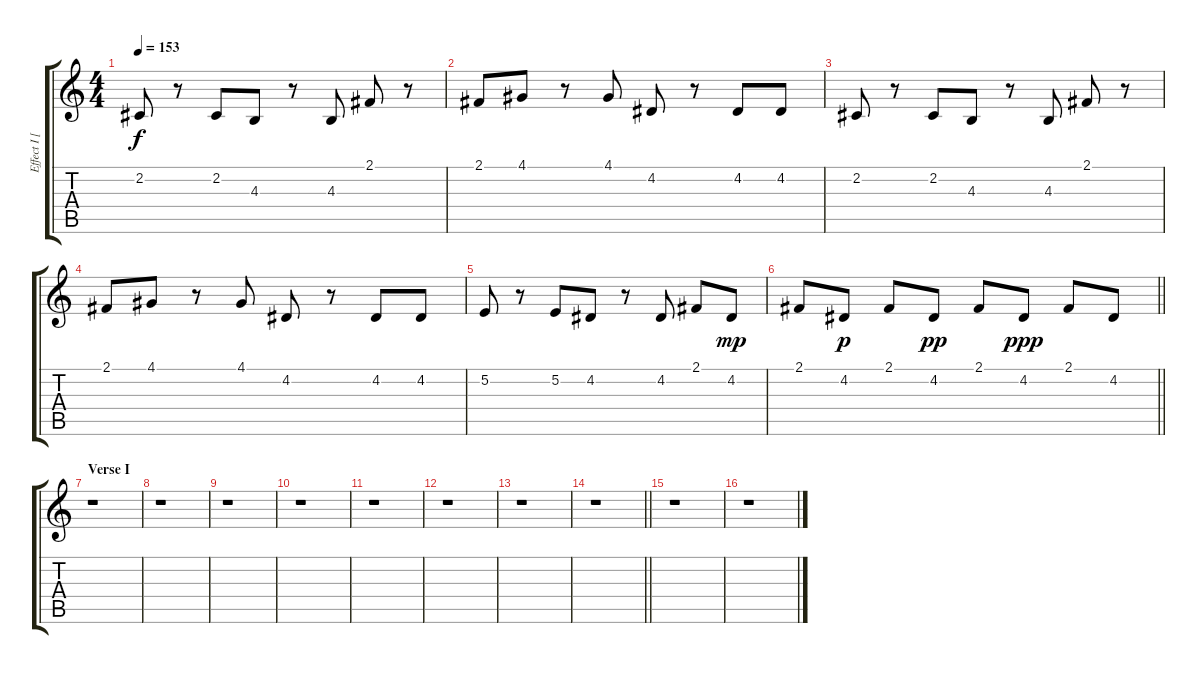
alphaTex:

\track ("Effect I [Captain]" "Effect I [") {instrument pad2warm}
\staff {score tabs}
\tuning (E4 B3 G3 D3 A2 E2) {hide}
\ts (4 4)
\tempo 153
\clef g2
\ks c
2.2.8{dy f} r.8 2.2.8 4.3.8 r.8 4.3.8 2.1.8 r.8 |
2.1.8 4.1.8 r.8 4.1.8 4.2.8 r.8 4.2.8 4.2.8 |
2.2.8 r.8 2.2.8 4.3.8 r.8 4.3.8 2.1.8 r.8 |
2.1.8 4.1.8 r.8 4.1.8 4.2.8 r.8 4.2.8 4.2.8 |
5.2.8 r.8 5.2.8 4.2.8 r.8 4.2.8 2.1.8 4.2.8{dy mp} |
\barLineRight lightlight
2.1.8 4.2.8{dy p} 2.1.8 4.2.8{dy pp} 2.1.8 4.2.8{dy ppp} 2.1.8 4.2.8 |
\section ("" "Verse I")
r.1 |
r.1 |
r.1 |
r.1 |
r.1 |
r.1 |
r.1 |
\barLineRight lightlight
r.1 |
r.1 |
r.1
